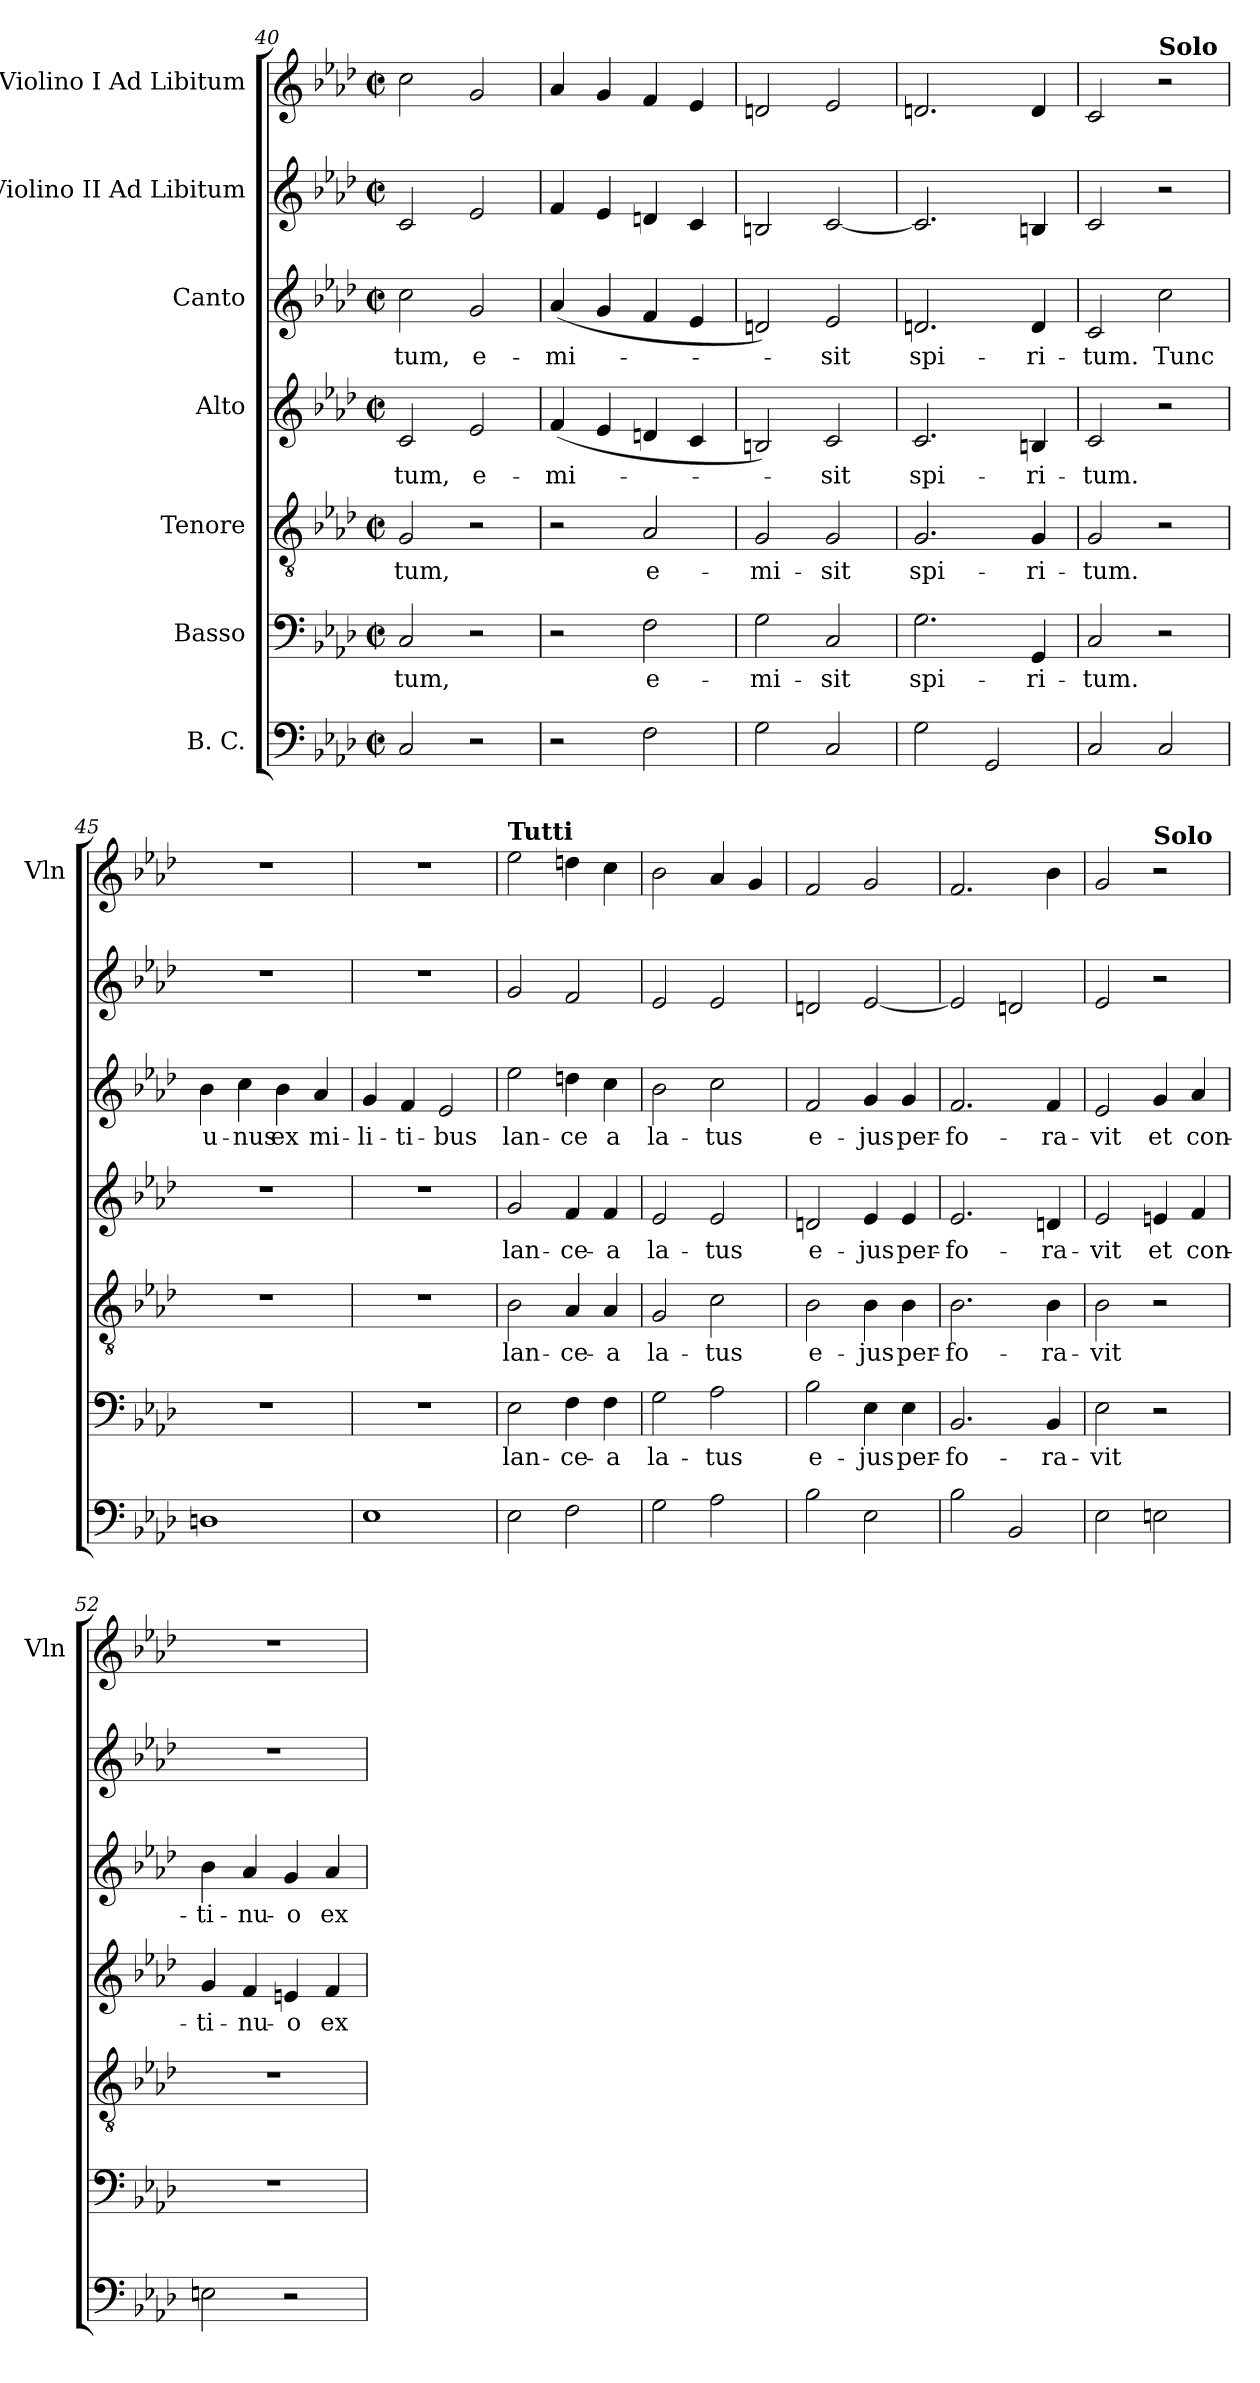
**kern	**kern	**text	**kern	**text	**kern	**text	**kern	**text	**kern	**kern
*part7	*part6	*part6	*part5	*part5	*part4	*part4	*part3	*part3	*part2	*part1
*staff7	*staff6	*staff6	*staff5	*staff5	*staff4	*staff4	*staff3	*staff3	*staff2	*staff1
*I"B. C.	*I"Basso	*	*I"Tenore	*	*I"Alto	*	*I"Canto	*	*I"Violino II Ad Libitum	*I"Violino I Ad Libitum
*	*	*	*	*	*	*	*	*	*	*I'Vln
*clefF4	*clefF4	*	*clefGv2	*	*clefG2	*	*clefG2	*	*clefG2	*clefG2
*k[b-e-a-d-]	*k[b-e-a-d-]	*	*k[b-e-a-d-]	*	*k[b-e-a-d-]	*	*k[b-e-a-d-]	*	*k[b-e-a-d-]	*k[b-e-a-d-]
*M2/2	*M2/2	*	*M2/2	*	*M2/2	*	*M2/2	*	*M2/2	*M2/2
*met(c|)	*met(c|)	*	*met(c|)	*	*met(c|)	*	*met(c|)	*	*met(c|)	*met(c|)
=40	=40	=40	=40	=40	=40	=40	=40	=40	=40	=40
!	!	!LO:LY:b	!	!LO:LY:b	!	!LO:LY:b	!	!LO:LY:b	!	!
2C/	2C/	-tum,	2G/	-tum,	2c/	-tum,	2cc\	-tum,	2c/	2cc\
!	!	!	!	!	!	!LO:LY:b	!	!LO:LY:b	!	!
2r	2r	.	2r	.	2e-/	e-	2g/	e-	2e-/	2g/
=41	=41	=41	=41	=41	=41	=41	=41	=41	=41	=41
!	!	!	!	!	!	!LO:LY:b	!	!LO:LY:b	!	!
2r	2r	.	2r	.	(4f/	-mi-	(4a-/	-mi-	4f/	4a-/
.	.	.	.	.	4e-/	.	4g/	.	4e-/	4g/
!	!	!LO:LY:b	!	!LO:LY:b	!	!	!	!	!	!
2F\	2F\	e-	2A-/	e-	4dn/	.	4f/	.	4dn/	4f/
.	.	.	.	.	4c/	.	4e-/	.	4c/	4e-/
=42	=42	=42	=42	=42	=42	=42	=42	=42	=42	=42
!	!	!LO:LY:b	!	!LO:LY:b	!	!	!	!	!	!
2G\	2G\	-mi-	2G/	-mi-	2Bn/)	.	2dn/)	.	2Bn/	2dn/
!	!	!LO:LY:b	!	!LO:LY:b	!	!LO:LY:b	!	!LO:LY:b	!	!
2C/	2C/	-sit	2G/	-sit	2c/	-sit	2e-/	-sit	[2c/	2e-/
=43	=43	=43	=43	=43	=43	=43	=43	=43	=43	=43
!	!	!LO:LY:b	!	!LO:LY:b	!	!LO:LY:b	!	!LO:LY:b	!	!
2G\	2.G\	spi-	2.G/	spi-	2.c/	spi-	2.dn/	spi-	2.c/]	2.dn/
2GG/	.	.	.	.	.	.	.	.	.	.
!	!	!LO:LY:b	!	!LO:LY:b	!	!LO:LY:b	!	!LO:LY:b	!	!
.	4GG/	-ri-	4G/	-ri-	4Bn/	-ri-	4d/	-ri-	4Bn/	4d/
!!LO:PB:g=z
=44	=44	=44	=44	=44	=44	=44	=44	=44	=44	=44
!	!	!LO:LY:b	!	!LO:LY:b	!	!LO:LY:b	!	!LO:LY:b	!	!
2C/	2C/	-tum.	2G/	-tum.	2c/	-tum.	2c/	-tum.	2c/	2c/
!	!	!	!	!	!	!	!	!	!	!LO:TX:a:B:t=Solo
!	!	!	!	!	!	!	!	!LO:LY:b	!	!
2C/	2r	.	2r	.	2r	.	2cc\	Tunc	2r	2r
=45	=45	=45	=45	=45	=45	=45	=45	=45	=45	=45
!	!	!	!	!	!	!	!	!LO:LY:b	!	!
1Dn	1r	.	1r	.	1r	.	4b-\	u-	1r	1r
!	!	!	!	!	!	!	!	!LO:LY:b	!	!
.	.	.	.	.	.	.	4cc\	-nus	.	.
!	!	!	!	!	!	!	!	!LO:LY:b	!	!
.	.	.	.	.	.	.	4b-\	ex	.	.
!	!	!	!	!	!	!	!	!LO:LY:b	!	!
.	.	.	.	.	.	.	4a-/	mi-	.	.
=46	=46	=46	=46	=46	=46	=46	=46	=46	=46	=46
!	!	!	!	!	!	!	!	!LO:LY:b	!	!
1E-	1r	.	1r	.	1r	.	4g/	-li-	1r	1r
!	!	!	!	!	!	!	!	!LO:LY:b	!	!
.	.	.	.	.	.	.	4f/	-ti-	.	.
!	!	!	!	!	!	!	!	!LO:LY:b	!	!
.	.	.	.	.	.	.	2e-/	-bus	.	.
=47	=47	=47	=47	=47	=47	=47	=47	=47	=47	=47
!	!	!	!	!	!	!	!	!	!	!LO:TX:a:B:t=Tutti
!	!	!LO:LY:b	!	!LO:LY:b	!	!LO:LY:b	!	!LO:LY:b	!	!
2E-\	2E-\	lan-	2B-\	lan-	2g/	lan-	2ee-\	lan-	2g/	2ee-\
!	!	!LO:LY:b	!	!LO:LY:b	!	!LO:LY:b	!	!LO:LY:b	!	!
2F\	4F\	-ce-	4A-/	-ce-	4f/	-ce-	4ddn\	-ce	2f/	4ddn\
!	!	!LO:LY:b	!	!LO:LY:b	!	!LO:LY:b	!	!LO:LY:b	!	!
.	4F\	-a	4A-/	-a	4f/	-a	4cc\	a	.	4cc\
=48	=48	=48	=48	=48	=48	=48	=48	=48	=48	=48
!	!	!LO:LY:b	!	!LO:LY:b	!	!LO:LY:b	!	!LO:LY:b	!	!
2G\	2G\	la-	2G/	la-	2e-/	la-	2b-\	la-	2e-/	2b-\
!	!	!LO:LY:b	!	!LO:LY:b	!	!LO:LY:b	!	!LO:LY:b	!	!
2A-\	2A-\	-tus	2c\	-tus	2e-/	-tus	2cc\	-tus	2e-/	4a-/
.	.	.	.	.	.	.	.	.	.	4g/
=49	=49	=49	=49	=49	=49	=49	=49	=49	=49	=49
!	!	!LO:LY:b	!	!LO:LY:b	!	!LO:LY:b	!	!LO:LY:b	!	!
2B-\	2B-\	e-	2B-\	e-	2dn/	e-	2f/	e-	2dn/	2f/
!	!	!LO:LY:b	!	!LO:LY:b	!	!LO:LY:b	!	!LO:LY:b	!	!
2E-\	4E-\	-jus	4B-\	-jus	4e-/	-jus	4g/	-jus	[2e-/	2g/
!	!	!LO:LY:b	!	!LO:LY:b	!	!LO:LY:b	!	!LO:LY:b	!	!
.	4E-\	per-	4B-\	per-	4e-/	per-	4g/	per-	.	.
=50	=50	=50	=50	=50	=50	=50	=50	=50	=50	=50
!	!	!LO:LY:b	!	!LO:LY:b	!	!LO:LY:b	!	!LO:LY:b	!	!
2B-\	2.BB-/	-fo-	2.B-\	-fo-	2.e-/	-fo-	2.f/	-fo-	2e-/]	2.f/
2BB-/	.	.	.	.	.	.	.	.	2dn/	.
!	!	!LO:LY:b	!	!LO:LY:b	!	!LO:LY:b	!	!LO:LY:b	!	!
.	4BB-/	-ra-	4B-\	-ra-	4dn/	-ra-	4f/	-ra-	.	4b-\
!!LO:LB:g=z
=51	=51	=51	=51	=51	=51	=51	=51	=51	=51	=51
!	!	!LO:LY:b	!	!LO:LY:b	!	!LO:LY:b	!	!LO:LY:b	!	!
2E-\	2E-\	-vit	2B-\	-vit	2e-/	-vit	2e-/	-vit	2e-/	2g/
!	!	!	!	!	!	!	!	!	!	!LO:TX:a:B:t=Solo
!	!	!	!	!	!	!LO:LY:b	!	!LO:LY:b	!	!
2En\	2r	.	2r	.	4en/	et	4g/	et	2r	2r
!	!	!	!	!	!	!LO:LY:b	!	!LO:LY:b	!	!
.	.	.	.	.	4f/	con-	4a-/	con-	.	.
=52	=52	=52	=52	=52	=52	=52	=52	=52	=52	=52
!	!	!	!	!	!	!LO:LY:b	!	!LO:LY:b	!	!
2En\	1r	.	1r	.	4g/	-ti-	4b-\	-ti-	1r	1r
!	!	!	!	!	!	!LO:LY:b	!	!LO:LY:b	!	!
.	.	.	.	.	4f/	-nu-	4a-/	-nu-	.	.
!	!	!	!	!	!	!LO:LY:b	!	!LO:LY:b	!	!
2r	.	.	.	.	4en/	-o	4g/	-o	.	.
!	!	!	!	!	!	!LO:LY:b	!	!LO:LY:b	!	!
.	.	.	.	.	4f/	ex-	4a-/	ex-	.	.
=	=	=	=	=	=	=	=	=	=	=
*-	*-	*-	*-	*-	*-	*-	*-	*-	*-	*-
